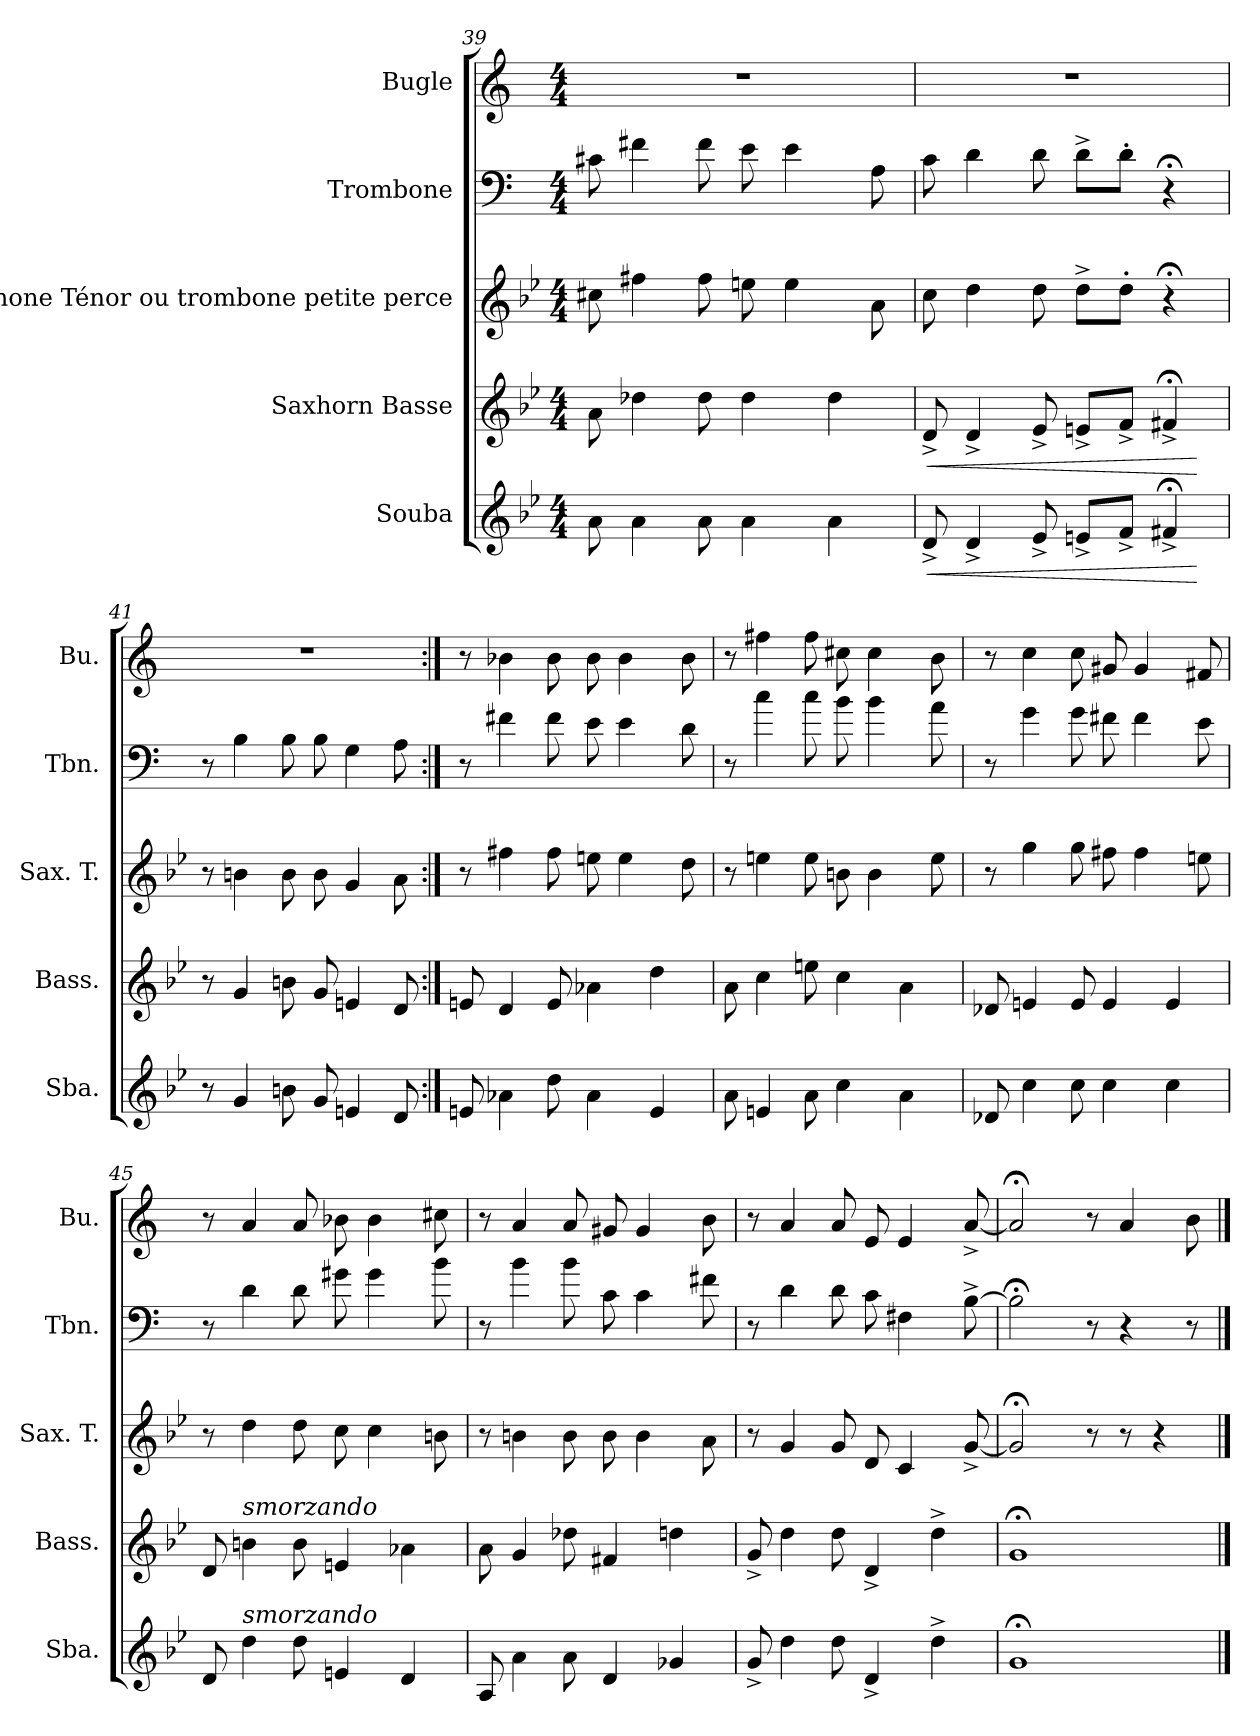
**kern	**dynam	**kern	**dynam	**kern	**kern	**kern
*part5	*part5	*part4	*part4	*part3	*part2	*part1
*staff5	*staff5	*staff4	*staff4	*staff3	*staff2	*staff1
*I"Souba	*	*I"Saxhorn Basse	*	*I"Saxophone Ténor ou trombone petite perce	*I"Trombone	*I"Bugle
*I'Sba.	*	*I'Bass.	*	*I'Sax. T.	*I'Tbn.	*I'Bu.
*clefG2	*	*clefG2	*	*clefG2	*clefF4	*clefG2
*ITrd15c26	*	*ITrd8c14	*	*ITrd8c14	*	*ITrd1c2
*k[b-e-]	*	*k[b-e-]	*	*k[b-e-]	*k[]	*k[b-e-]
*M4/4	*	*M4/4	*	*M4/4	*M4/4	*M4/4
=39	=39	=39	=39	=39	=39	=39
8AA\	.	8A\	.	8c#X\	8c#X\	1r
4AA\	.	4d-X\	.	4f#X\	4f#X\	.
8AA\	.	8d-\	.	8f#\	8f#\	.
4AA\	.	4d-\	.	8en\	8e\	.
.	.	.	.	4e\	4e\	.
4AA\	.	4d-\	.	.	.	.
.	.	.	.	8A\	8A\	.
=40	=40	=40	=40	=40	=40	=40
!	!LO:HP:b	!	!LO:HP:b	!	!	!
8DD^/	<	8D^/	<	8c\	8c\	1r
4DD^/	.	4D^/	.	4d\	4d\	.
8EE-^/	.	8E-^/	.	8d\	8d\	.
8EEn^/L	.	8En^/L	.	8d^\L	8d^\L	.
8FF^/J	.	8F^/J	.	8d'\J	8d'\J	.
4FF#X;<^/	.	4F#X;<^/	.	4r;<	4r;<	.
.	[	.	[	.	.	.
!!LO:PB:g=z
=41	=41	=41	=41	=41	=41	=41
8r	.	8r	.	8r	8r	1r
4GG/	.	4G/	.	4Bn\	4B\	.
8BBn\	.	8Bn\	.	8B\	8B\	.
8GG/	.	8G/	.	8B\	8B\	.
4EEn/	.	4En/	.	4G/	4G\	.
8DD/	.	8D/	.	8A\	8A\	.
=42:|!	=42:|!	=42:|!	=42:|!	=42:|!	=42:|!	=42:|!
8EEn/	.	8En/	.	8r	8r	8r
4AA-X\	.	4D/	.	4f#X\	4f#X\	4a-X\
8D\	.	8E/	.	8f#\	8f#\	8a-\
4AA-\	.	4A-X\	.	8en\	8e\	8a-\
.	.	.	.	4e\	4e\	4a-\
4EE/	.	4d\	.	.	.	.
.	.	.	.	8d\	8d\	8a-\
=43	=43	=43	=43	=43	=43	=43
8AA\	.	8A\	.	8r	8r	8r
4EEn/	.	4c\	.	4en\	4cc\	4een\
8AA\	.	8en\	.	8e\	8cc\	8ee\
4C\	.	4c\	.	8Bn\	8b\	8bn\
.	.	.	.	4B\	4b\	4b\
4AA\	.	4A\	.	.	.	.
.	.	.	.	8e\	8a\	8a\
!!LO:LB:g=z
=44	=44	=44	=44	=44	=44	=44
8DD-X/	.	8D-X/	.	8r	8r	8r
4C\	.	4En/	.	4g\	4g\	4b-\
8C\	.	8E/	.	8g\	8g\	8b-\
4C\	.	4E/	.	8f#X\	8f#X\	8f#X/
.	.	.	.	4f#\	4f#\	4f#/
4C\	.	4E/	.	.	.	.
.	.	.	.	8en\	8e\	8en/
=45	=45	=45	=45	=45	=45	=45
8DD/	.	8D/	.	8r	8r	8r
!	!	!LO:TX:a:i:t=smorzando	!	!	!	!
!LO:TX:a:i:t=smorzando	!	!	!	!	!	!
4D\	.	4Bn\	.	4d\	4d\	4g/
8D\	.	8B\	.	8d\	8d\	8g/
4EEn/	.	4En/	.	8c\	8g#X\	8a-X\
.	.	.	.	4c\	4g#\	4a-\
4DD/	.	4A-X\	.	.	.	.
.	.	.	.	8Bn\	8b\	8bn\
=46	=46	=46	=46	=46	=46	=46
8AAA/	.	8A\	.	8r	8r	8r
4AA\	.	4G/	.	4Bn\	4b\	4g/
8AA\	.	8d-X\	.	8B\	8b\	8g/
4DD/	.	4F#X/	.	8B\	8c\	8f#X/
.	.	.	.	4B\	4c\	4f#/
4GG-X/	.	4dn\	.	.	.	.
.	.	.	.	8A\	8f#X\	8a\
!!LO:LB:g=z
=47	=47	=47	=47	=47	=47	=47
8GG^/	.	8G^/	.	8r	8r	8r
4D\	.	4d\	.	4G/	4d\	4g/
8D\	.	8d\	.	8G/	8d\	8g/
4DD^/	.	4D^/	.	8D/	8c\	8d/
.	.	.	.	4C/	4F#X\	4d/
4D^\	.	4d^\	.	.	.	.
.	.	.	.	[8G^/	[8B^\	[8g^/
=48	=48	=48	=48	=48	=48	=48
1GG;<	.	1G;<	.	2G;</]	2B;<\]	2g;</]
.	.	.	.	8r	8r	8r
.	.	.	.	8r	4r	4g/
.	.	.	.	4r	.	.
.	.	.	.	.	8r	8a\
==	==	==	==	==	==	==
*-	*-	*-	*-	*-	*-	*-
